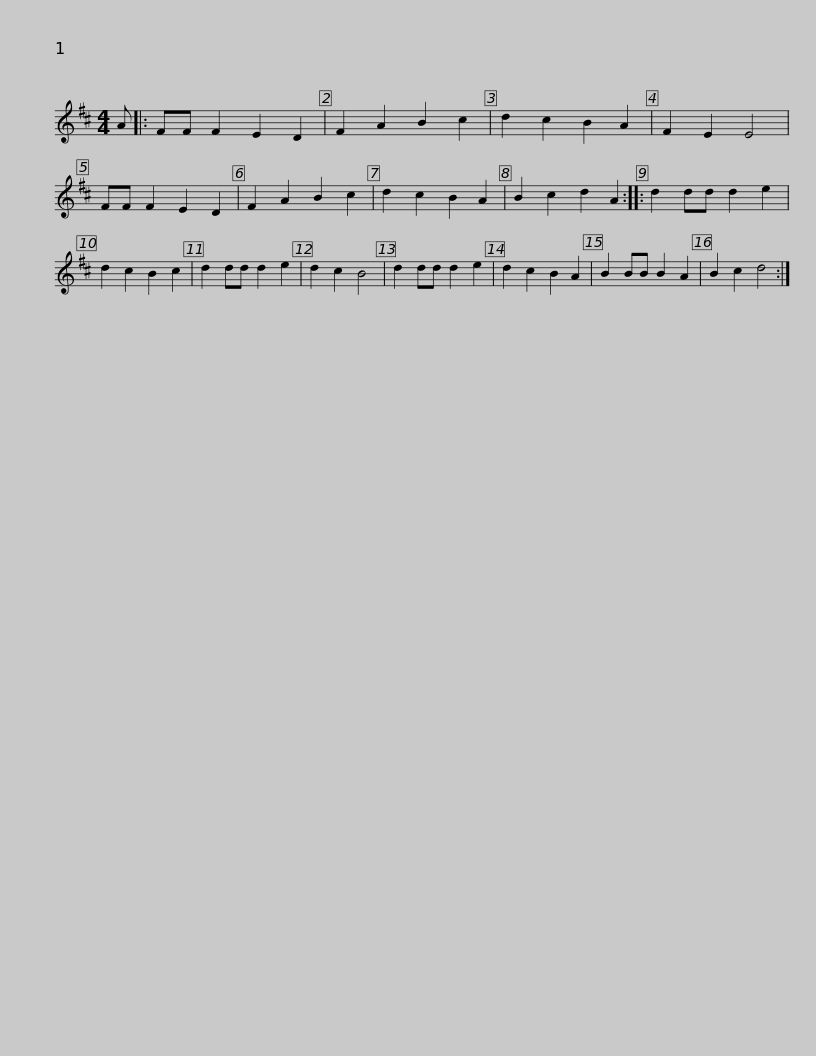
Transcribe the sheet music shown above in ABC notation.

X:1
L:1/8
M:4/4
I:linebreak $
K:D
V:1 treble
V:1
 A |: FF F2 E2 D2 | F2 A2 B2 c2 | d2 c2 B2 A2 | F2 E2 E4 | %5
 FF F2 E2 D2 | F2 A2 B2 c2 | d2 c2 B2 A2 | B2 c2 d2 A2 ::$ d2 dd d2 e2 | %10
 d2 c2 B2 c2 | d2 dd d2 e2 | d2 c2 B4 | d2 dd d2 e2 | d2 c2 B2 A2 | %15
 B2 BB B2 A2 | B2 c2 d4 :| %17
